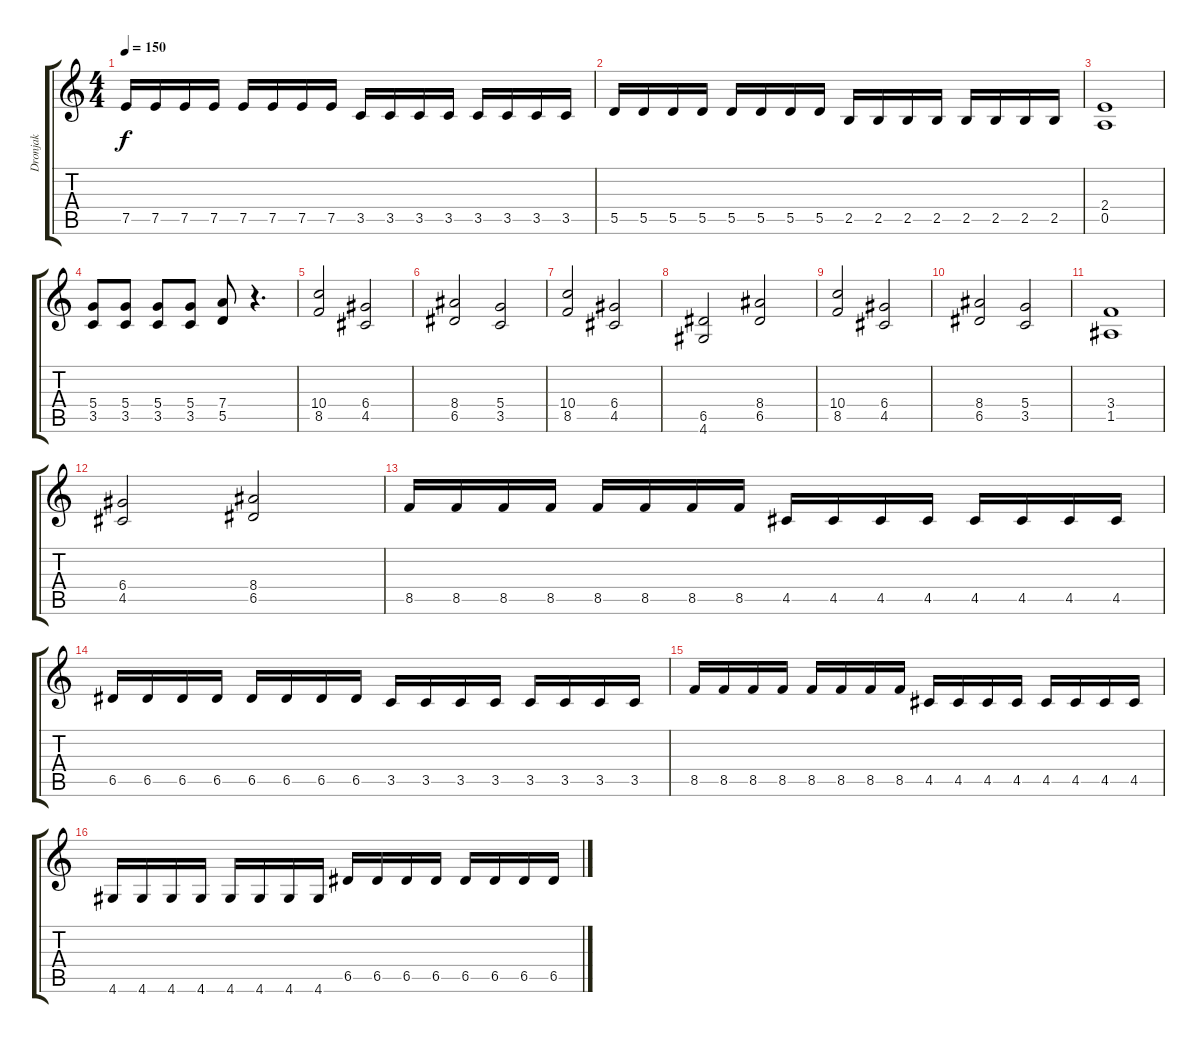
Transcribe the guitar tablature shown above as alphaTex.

\track ("Dronjak" "Dronjak") {instrument distortionguitar}
\staff {score tabs}
\tuning (E4 B3 G3 D3 A2 E2) {hide}
\ts (4 4)
\tempo 150
\clef g2
\ks c
7.5.16{dy f} 7.5.16 7.5.16 7.5.16 7.5.16 7.5.16 7.5.16 7.5.16 3.5.16 3.5.16 3.5.16 3.5.16 3.5.16 3.5.16 3.5.16 3.5.16 |
5.5.16 5.5.16 5.5.16 5.5.16 5.5.16 5.5.16 5.5.16 5.5.16 2.5.16 2.5.16 2.5.16 2.5.16 2.5.16 2.5.16 2.5.16 2.5.16 |
(2.4 0.5).1 |
(5.4 3.5).8 (5.4 3.5).8 (5.4 3.5).8 (5.4 3.5).8 (7.4 5.5).8 r.4{d} |
(10.4 8.5).2 (6.4 4.5).2 |
(8.4 6.5).2 (5.4 3.5).2 |
(10.4 8.5).2 (6.4 4.5).2 |
(6.5 4.6).2 (8.4 6.5).2 |
(10.4 8.5).2 (6.4 4.5).2 |
(8.4 6.5).2 (5.4 3.5).2 |
(3.4 1.5).1 |
(6.4 4.5).2 (8.4 6.5).2 |
8.5.16 8.5.16 8.5.16 8.5.16 8.5.16 8.5.16 8.5.16 8.5.16 4.5.16 4.5.16 4.5.16 4.5.16 4.5.16 4.5.16 4.5.16 4.5.16 |
6.5.16 6.5.16 6.5.16 6.5.16 6.5.16 6.5.16 6.5.16 6.5.16 3.5.16 3.5.16 3.5.16 3.5.16 3.5.16 3.5.16 3.5.16 3.5.16 |
8.5.16 8.5.16 8.5.16 8.5.16 8.5.16 8.5.16 8.5.16 8.5.16 4.5.16 4.5.16 4.5.16 4.5.16 4.5.16 4.5.16 4.5.16 4.5.16 |
4.6.16 4.6.16 4.6.16 4.6.16 4.6.16 4.6.16 4.6.16 4.6.16 6.5.16 6.5.16 6.5.16 6.5.16 6.5.16 6.5.16 6.5.16 6.5.16
